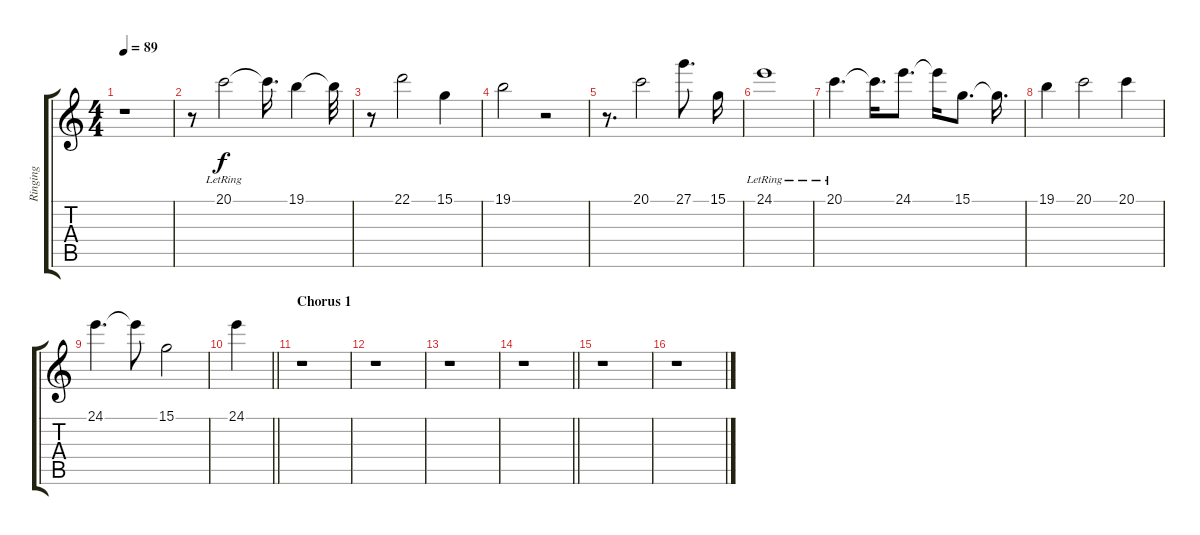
\track ("Ringing " "Ringing ") {instrument pad5bowed}
\staff {score tabs}
\tuning (E4 B3 G3 D3 A2 E2) {hide}
\ts (4 4)
\tempo 89
\clef g2
\ks c
r.1{dy f} |
r.8 20.1{lr}.2 20.1{t}.16{d} 19.1.4 19.1{t}.32 |
r.8 22.1.2 15.1.4 |
19.1.2 r.2 |
r.8{d} 20.1.2 27.1.8{d} 15.1.16 |
24.1{lr}.1 |
20.1{lr}.4{d} 20.1{t}.16{d} 24.1.8{d} 24.1{t}.16 15.1.8{d} 15.1{t}.16{d} |
19.1.4 20.1.2 20.1.4 |
24.1.4{d} 24.1{t}.8 15.1.2 |
\barLineRight lightlight
24.1.4 |
\section ("" "Chorus 1")
r.1 |
r.1 |
r.1 |
\barLineRight lightlight
r.1 |
r.1 |
r.1
